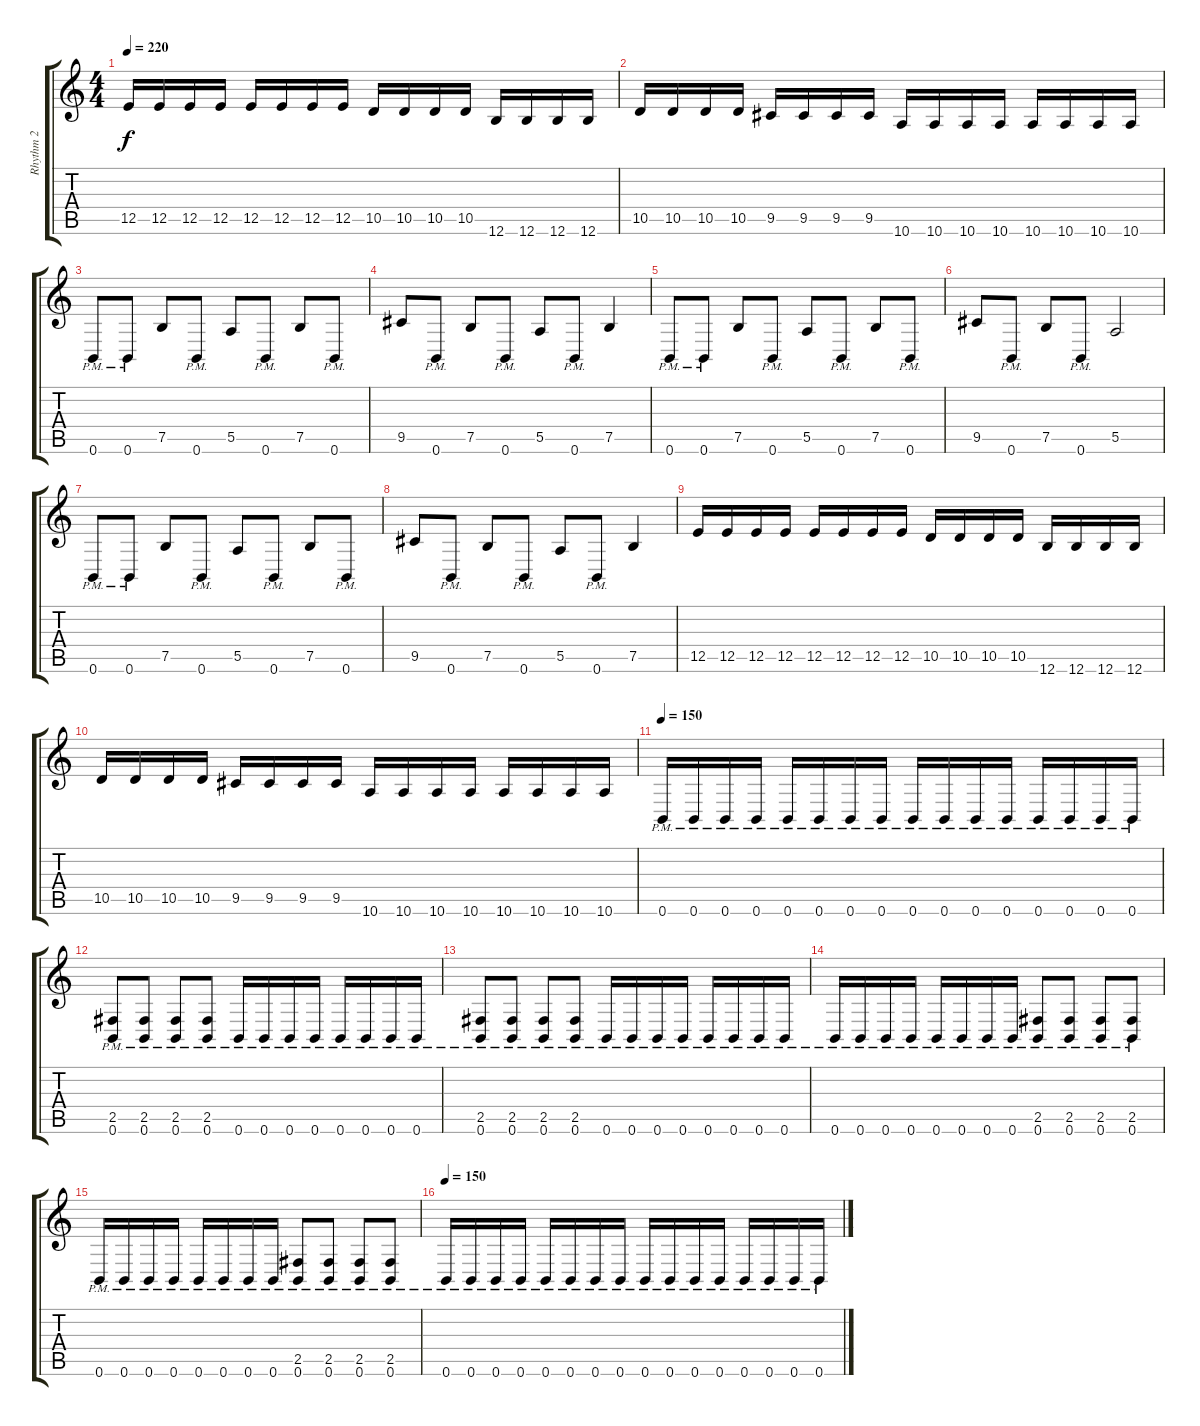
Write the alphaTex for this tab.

\track ("Rhythm 2" "Rhythm 2") {instrument distortionguitar}
\staff {score tabs}
\tuning (B3 Gb3 D3 A2 E2 B1) {hide}
\ts (4 4)
\tempo 220
\clef g2
\ks c
12.5.16{dy f} 12.5.16 12.5.16 12.5.16 12.5.16 12.5.16 12.5.16 12.5.16 10.5.16 10.5.16 10.5.16 10.5.16 12.6.16 12.6.16 12.6.16 12.6.16 |
10.5.16 10.5.16 10.5.16 10.5.16 9.5.16 9.5.16 9.5.16 9.5.16 10.6.16 10.6.16 10.6.16 10.6.16 10.6.16 10.6.16 10.6.16 10.6.16 |
0.6{pm}.8 0.6{pm}.8 7.5.8 0.6{pm}.8 5.5.8 0.6{pm}.8 7.5.8 0.6{pm}.8 |
9.5.8 0.6{pm}.8 7.5.8 0.6{pm}.8 5.5.8 0.6{pm}.8 7.5.4 |
0.6{pm}.8 0.6{pm}.8 7.5.8 0.6{pm}.8 5.5.8 0.6{pm}.8 7.5.8 0.6{pm}.8 |
9.5.8 0.6{pm}.8 7.5.8 0.6{pm}.8 5.5.2 |
0.6{pm}.8 0.6{pm}.8 7.5.8 0.6{pm}.8 5.5.8 0.6{pm}.8 7.5.8 0.6{pm}.8 |
9.5.8 0.6{pm}.8 7.5.8 0.6{pm}.8 5.5.8 0.6{pm}.8 7.5.4 |
12.5.16 12.5.16 12.5.16 12.5.16 12.5.16 12.5.16 12.5.16 12.5.16 10.5.16 10.5.16 10.5.16 10.5.16 12.6.16 12.6.16 12.6.16 12.6.16 |
10.5.16 10.5.16 10.5.16 10.5.16 9.5.16 9.5.16 9.5.16 9.5.16 10.6.16 10.6.16 10.6.16 10.6.16 10.6.16 10.6.16 10.6.16 10.6.16 |
\tempo 150
0.6{pm}.16 0.6{pm}.16 0.6{pm}.16 0.6{pm}.16 0.6{pm}.16 0.6{pm}.16 0.6{pm}.16 0.6{pm}.16 0.6{pm}.16 0.6{pm}.16 0.6{pm}.16 0.6{pm}.16 0.6{pm}.16 0.6{pm}.16 0.6{pm}.16 0.6{pm}.16 |
(2.5{pm} 0.6{pm}).8 (2.5{pm} 0.6{pm}).8 (2.5{pm} 0.6{pm}).8 (2.5{pm} 0.6{pm}).8 0.6{pm}.16 0.6{pm}.16 0.6{pm}.16 0.6{pm}.16 0.6{pm}.16 0.6{pm}.16 0.6{pm}.16 0.6{pm}.16 |
(2.5{pm} 0.6{pm}).8 (2.5{pm} 0.6{pm}).8 (2.5{pm} 0.6{pm}).8 (2.5{pm} 0.6{pm}).8 0.6{pm}.16 0.6{pm}.16 0.6{pm}.16 0.6{pm}.16 0.6{pm}.16 0.6{pm}.16 0.6{pm}.16 0.6{pm}.16 |
0.6{pm}.16 0.6{pm}.16 0.6{pm}.16 0.6{pm}.16 0.6{pm}.16 0.6{pm}.16 0.6{pm}.16 0.6{pm}.16 (2.5{pm} 0.6{pm}).8 (2.5{pm} 0.6{pm}).8 (2.5{pm} 0.6{pm}).8 (2.5{pm} 0.6{pm}).8 |
0.6{pm}.16 0.6{pm}.16 0.6{pm}.16 0.6{pm}.16 0.6{pm}.16 0.6{pm}.16 0.6{pm}.16 0.6{pm}.16 (2.5{pm} 0.6{pm}).8 (2.5{pm} 0.6{pm}).8 (2.5{pm} 0.6{pm}).8 (2.5{pm} 0.6{pm}).8 |
\tempo 150
0.6{pm}.16 0.6{pm}.16 0.6{pm}.16 0.6{pm}.16 0.6{pm}.16 0.6{pm}.16 0.6{pm}.16 0.6{pm}.16 0.6{pm}.16 0.6{pm}.16 0.6{pm}.16 0.6{pm}.16 0.6{pm}.16 0.6{pm}.16 0.6{pm}.16 0.6{pm}.16
